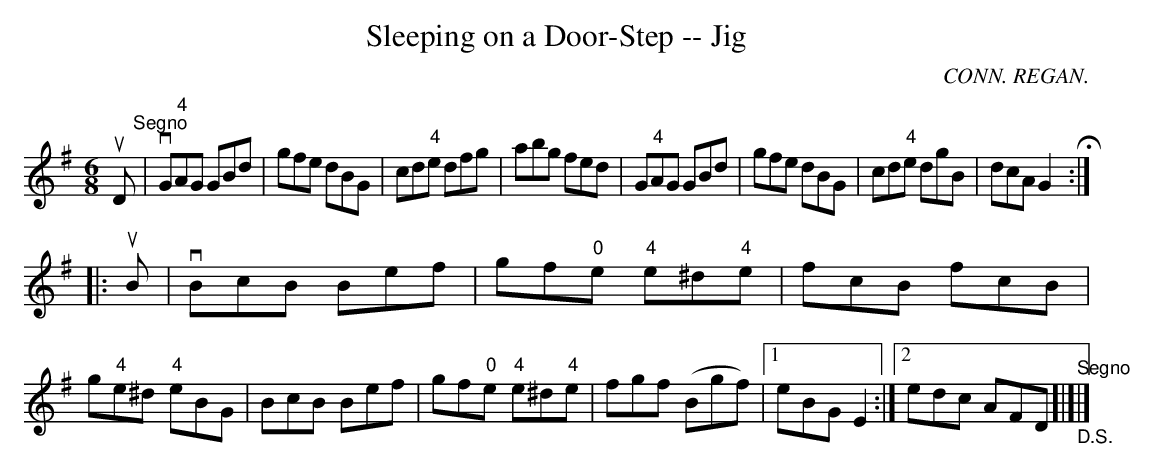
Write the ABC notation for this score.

X:1
T: Sleeping on a Door-Step -- Jig
C:CONN. REGAN.
M:6/8
L:1/8
K:G
uD"^Segno"|vG"4"AG GBd|gfe dBG|cd"4"e dfg|abg fed|\
G"4"AG GBd|gfe dBG|cd"4"e dgB|dcA G2H::
uB|vBcB Bef|gf"0"e "4"e^d"4"e|fkcB fkcB|g"4"e^d "4"eBG|\
BcB Bef|gf"0"e "4"e^d"4"e|\
fgf (Bgf)|1 eBG E2:|2 edc AFD"_D.S.""^Segno"[|]|]
